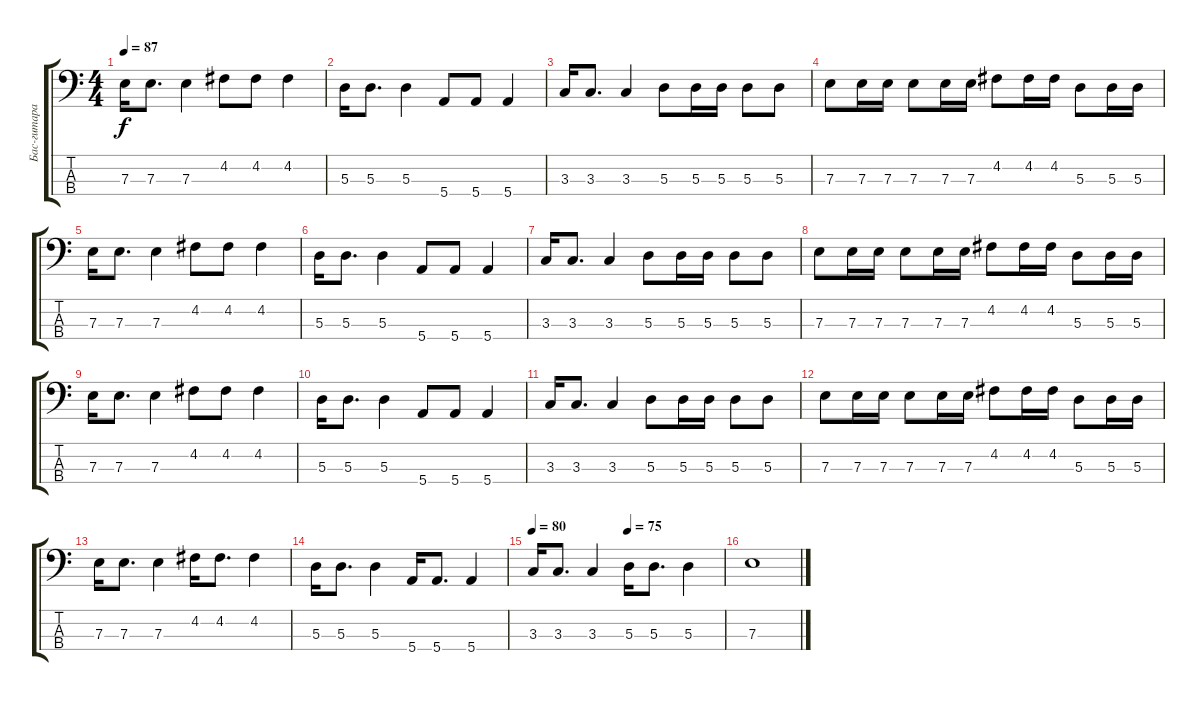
\track ("Бас-гитара" "Бас-гитара") {instrument electricbasspick}
\staff {score tabs}
\tuning (G2 D2 A1 E1) {hide}
\ts (4 4)
\tempo 87
\clef f4
\ks c
7.3.16{dy f} 7.3.8{d} 7.3.4 4.2.8 4.2.8 4.2.4 |
5.3.16 5.3.8{d} 5.3.4 5.4.8 5.4.8 5.4.4 |
3.3.16 3.3.8{d} 3.3.4 5.3.8 5.3.16 5.3.16 5.3.8 5.3.8 |
7.3.8 7.3.16 7.3.16 7.3.8 7.3.16 7.3.16 4.2.8 4.2.16 4.2.16 5.3.8 5.3.16 5.3.16 |
7.3.16 7.3.8{d} 7.3.4 4.2.8 4.2.8 4.2.4 |
5.3.16 5.3.8{d} 5.3.4 5.4.8 5.4.8 5.4.4 |
3.3.16 3.3.8{d} 3.3.4 5.3.8 5.3.16 5.3.16 5.3.8 5.3.8 |
7.3.8 7.3.16 7.3.16 7.3.8 7.3.16 7.3.16 4.2.8 4.2.16 4.2.16 5.3.8 5.3.16 5.3.16 |
7.3.16 7.3.8{d} 7.3.4 4.2.8 4.2.8 4.2.4 |
5.3.16 5.3.8{d} 5.3.4 5.4.8 5.4.8 5.4.4 |
3.3.16 3.3.8{d} 3.3.4 5.3.8 5.3.16 5.3.16 5.3.8 5.3.8 |
7.3.8 7.3.16 7.3.16 7.3.8 7.3.16 7.3.16 4.2.8 4.2.16 4.2.16 5.3.8 5.3.16 5.3.16 |
7.3.16 7.3.8{d} 7.3.4 4.2.16 4.2.8{d} 4.2.4 |
5.3.16 5.3.8{d} 5.3.4 5.4.16 5.4.8{d} 5.4.4 |
\tempo 80
\tempo (75 0.5)
3.3.16 3.3.8{d} 3.3.4 5.3.16 5.3.8{d} 5.3.4 |
7.3.1
